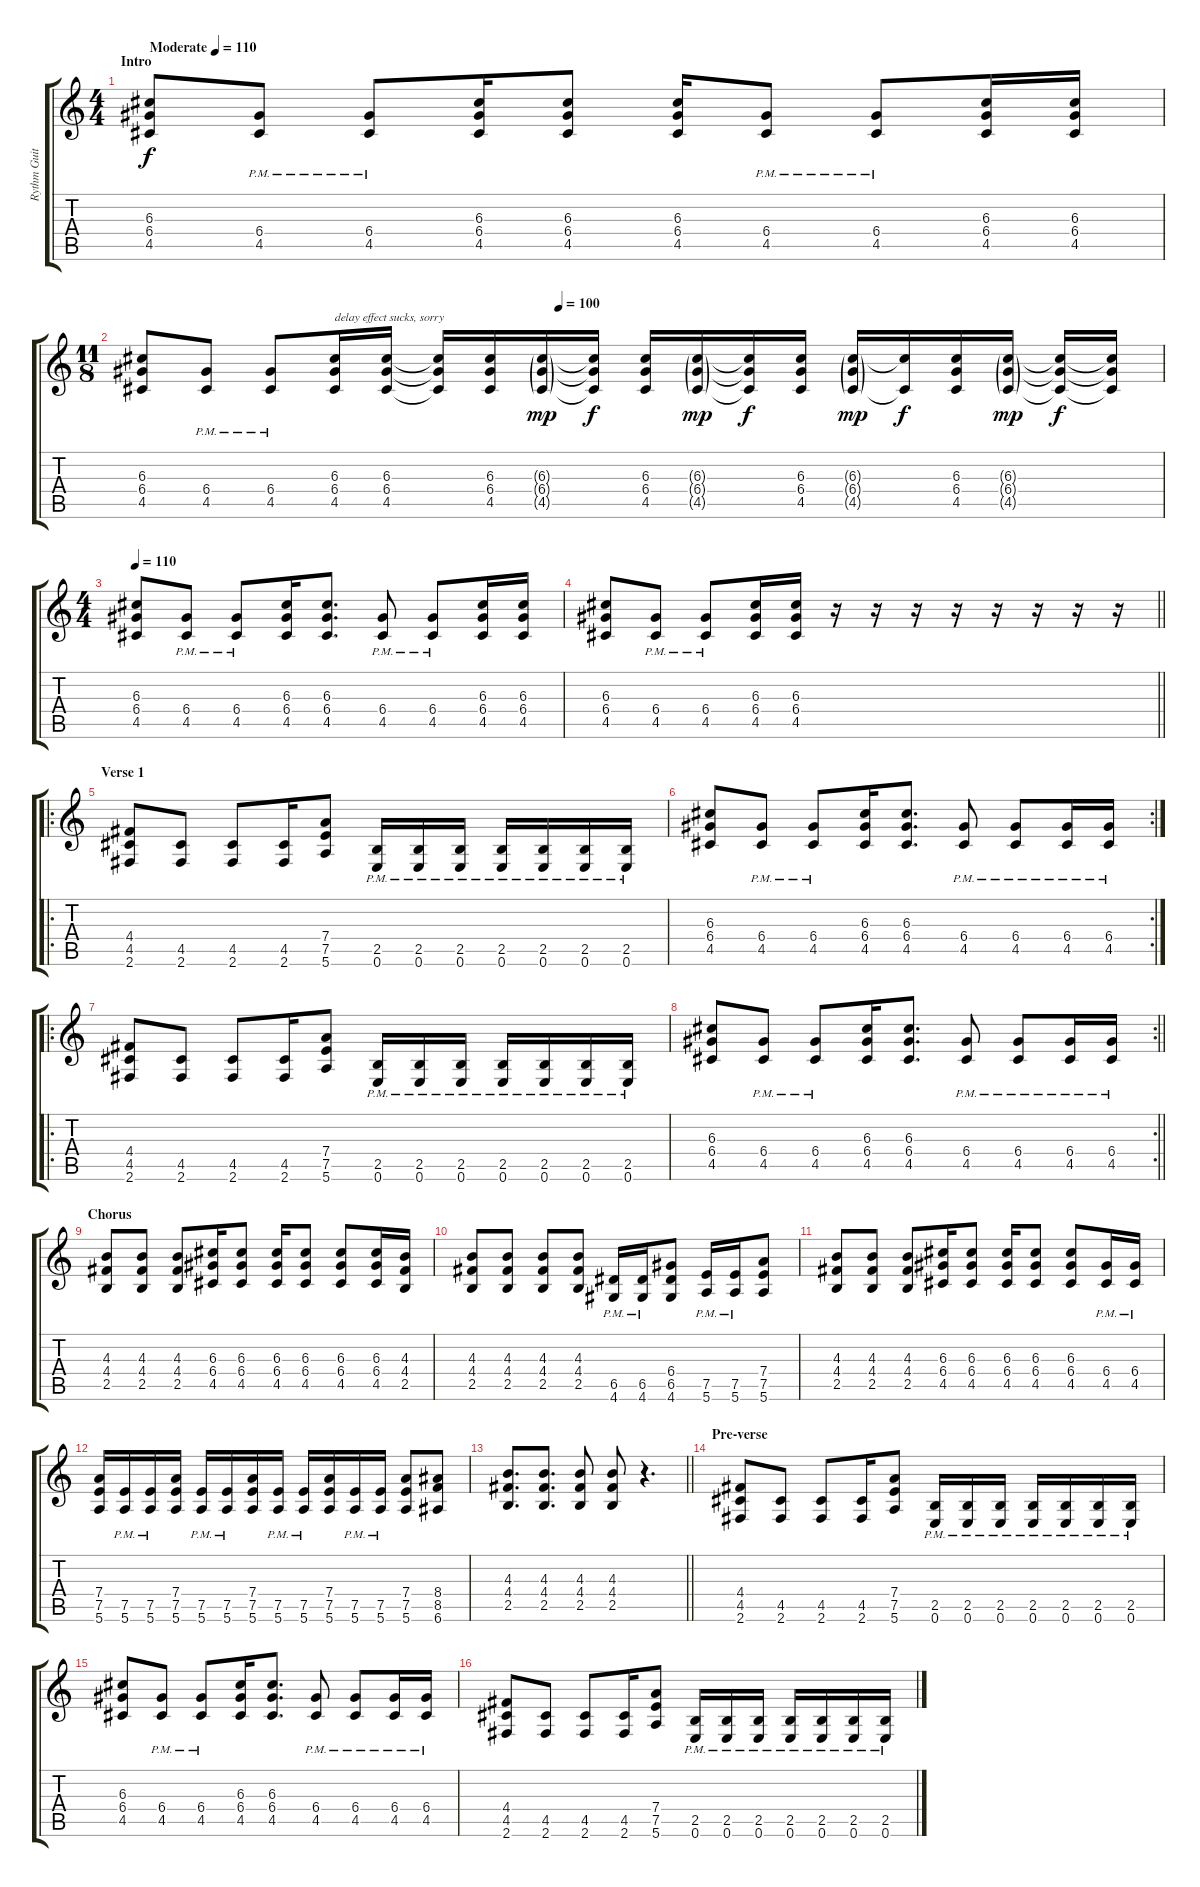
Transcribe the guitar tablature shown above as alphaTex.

\track ("Rythm Guitar" "Rythm Guit") {instrument overdrivenguitar}
\staff {score tabs}
\tuning (E4 B3 G3 D3 A2 E2) {hide}
\ts (4 4)
\section ("" "Intro")
\tempo (110 "Moderate")
\clef g2
\ks c
(6.3 6.4 4.5).8{dy f instrument overdrivenguitar} (6.4{pm} 4.5{pm}).8 (6.4{pm} 4.5{pm}).8 (6.3 6.4 4.5).16 (6.3 6.4 4.5).8 (6.3 6.4 4.5).16 (6.4{pm} 4.5{pm}).8 (6.4{pm} 4.5{pm}).8 (6.3 6.4 4.5).16 (6.3 6.4 4.5).16 |
\ts (11 8)
\tempo (100 0.4090909090909091)
(6.3 6.4 4.5).8 (6.4{pm} 4.5{pm}).8 (6.4{pm} 4.5{pm}).8 (6.3 6.4 4.5).16{txt "delay effect sucks, sorry "} (6.3 6.4 4.5).16 (6.3{t} 6.4{t} 4.5{t}).16 (6.3 6.4 4.5).16{volume 7 balance 12} (6.3{g} 6.4{g} 4.5{g}).16{dy mp} (6.3{t} 6.4{t} 4.5{t}).16{dy f} (6.3 6.4 4.5).16{volume 6 balance 4} (6.3{g} 6.4{g} 4.5{g}).16{dy mp} (6.3{t} 6.4{t} 4.5{t}).16{dy f} (6.3 6.4 4.5).16{volume 5 balance 12} (6.3{g} 6.4{g} 4.5{g}).16{dy mp} (6.3{t} 4.5{t}).16{dy f} (6.3 6.4 4.5).16{volume 4 balance 4} (6.3{g} 6.4{g} 4.5{g}).16{dy mp} (6.3{t} 6.4{t} 4.5{t}).16{dy f} (6.3{t} 6.4{t} 4.5{t}).16 |
\ts (4 4)
\tempo 110
(6.3 6.4 4.5).8{volume 13} (6.4{pm} 4.5{pm}).8 (6.4{pm} 4.5{pm}).8 (6.3 6.4 4.5).16 (6.3 6.4 4.5).8{d} (6.4{pm} 4.5{pm}).8 (6.4{pm} 4.5{pm}).8 (6.3 6.4 4.5).16 (6.3 6.4 4.5).16 |
\barLineRight lightlight
(6.3 6.4 4.5).8 (6.4{pm} 4.5{pm}).8 (6.4{pm} 4.5{pm}).8 (6.3 6.4 4.5).16 (6.3 6.4 4.5).16 r.16 r.16 r.16 r.16 r.16 r.16 r.16 r.16 |
\ro
\section ("" "Verse 1")
(4.4 4.5 2.6).8 (4.5 2.6).8 (4.5 2.6).8 (4.5 2.6).16 (7.4 7.5 5.6).8 (2.5{pm} 0.6{pm}).16 (2.5{pm} 0.6{pm}).16 (2.5{pm} 0.6{pm}).16 (2.5{pm} 0.6{pm}).16 (2.5{pm} 0.6{pm}).16 (2.5{pm} 0.6{pm}).16 (2.5{pm} 0.6{pm}).16 |
\rc 2
(6.3 6.4 4.5).8 (6.4{pm} 4.5{pm}).8 (6.4{pm} 4.5{pm}).8 (6.3 6.4 4.5).16 (6.3 6.4 4.5).8{d} (6.4{pm} 4.5{pm}).8 (6.4{pm} 4.5{pm}).8 (6.4{pm} 4.5{pm}).16 (6.4{pm} 4.5{pm}).16 |
\ro
(4.4 4.5 2.6).8 (4.5 2.6).8 (4.5 2.6).8 (4.5 2.6).16 (7.4 7.5 5.6).8 (2.5{pm} 0.6{pm}).16 (2.5{pm} 0.6{pm}).16 (2.5{pm} 0.6{pm}).16 (2.5{pm} 0.6{pm}).16 (2.5{pm} 0.6{pm}).16 (2.5{pm} 0.6{pm}).16 (2.5{pm} 0.6{pm}).16 |
\rc 2
\barLineRight lightlight
(6.3 6.4 4.5).8 (6.4{pm} 4.5{pm}).8 (6.4{pm} 4.5{pm}).8 (6.3 6.4 4.5).16 (6.3 6.4 4.5).8{d} (6.4{pm} 4.5{pm}).8 (6.4{pm} 4.5{pm}).8 (6.4{pm} 4.5{pm}).16 (6.4{pm} 4.5{pm}).16 |
\section ("" "Chorus")
(4.3 4.4 2.5).8 (4.3 4.4 2.5).8 (4.3 4.4 2.5).8 (6.3 6.4 4.5).16 (6.3 6.4 4.5).8 (6.3 6.4 4.5).16 (6.3 6.4 4.5).8 (6.3 6.4 4.5).8 (6.3 6.4 4.5).16 (4.3 4.4 2.5).16 |
(4.3 4.4 2.5).8 (4.3 4.4 2.5).8 (4.3 4.4 2.5).8 (4.3 4.4 2.5).8 (6.5{pm} 4.6{pm}).16 (6.5{pm} 4.6{pm}).16 (6.4 6.5 4.6).8 (7.5{pm} 5.6{pm}).16 (7.5{pm} 5.6{pm}).16 (7.4 7.5 5.6).8 |
(4.3 4.4 2.5).8 (4.3 4.4 2.5).8 (4.3 4.4 2.5).8 (6.3 6.4 4.5).16 (6.3 6.4 4.5).8 (6.3 6.4 4.5).16 (6.3 6.4 4.5).8 (6.3 6.4 4.5).8 (6.4{pm} 4.5{pm}).16 (6.4{pm} 4.5{pm}).16 |
(7.4 7.5 5.6).16 (7.5{pm} 5.6{pm}).16 (7.5{pm} 5.6{pm}).16 (7.4 7.5 5.6).16 (7.5{pm} 5.6{pm}).16 (7.5{pm} 5.6{pm}).16 (7.4 7.5 5.6).16 (7.5{pm} 5.6{pm}).16 (7.5{pm} 5.6{pm}).16 (7.4 7.5 5.6).16 (7.5{pm} 5.6{pm}).16 (7.5{pm} 5.6{pm}).16 (7.4 7.5 5.6).8 (8.4 8.5 6.6).8 |
\barLineRight lightlight
(4.3 4.4 2.5).8{d} (4.3 4.4 2.5).8{d} (4.3 4.4 2.5).8 (4.3 4.4 2.5).8 r.4{d} |
\section ("" "Pre-verse")
(4.4 4.5 2.6).8 (4.5 2.6).8 (4.5 2.6).8 (4.5 2.6).16 (7.4 7.5 5.6).8 (2.5{pm} 0.6{pm}).16 (2.5{pm} 0.6{pm}).16 (2.5{pm} 0.6{pm}).16 (2.5{pm} 0.6{pm}).16 (2.5{pm} 0.6{pm}).16 (2.5{pm} 0.6{pm}).16 (2.5{pm} 0.6{pm}).16 |
(6.3 6.4 4.5).8 (6.4{pm} 4.5{pm}).8 (6.4{pm} 4.5{pm}).8 (6.3 6.4 4.5).16 (6.3 6.4 4.5).8{d} (6.4{pm} 4.5{pm}).8 (6.4{pm} 4.5{pm}).8 (6.4{pm} 4.5{pm}).16 (6.4{pm} 4.5{pm}).16 |
(4.4 4.5 2.6).8 (4.5 2.6).8 (4.5 2.6).8 (4.5 2.6).16 (7.4 7.5 5.6).8 (2.5{pm} 0.6{pm}).16 (2.5{pm} 0.6{pm}).16 (2.5{pm} 0.6{pm}).16 (2.5{pm} 0.6{pm}).16 (2.5{pm} 0.6{pm}).16 (2.5{pm} 0.6{pm}).16 (2.5{pm} 0.6{pm}).16
